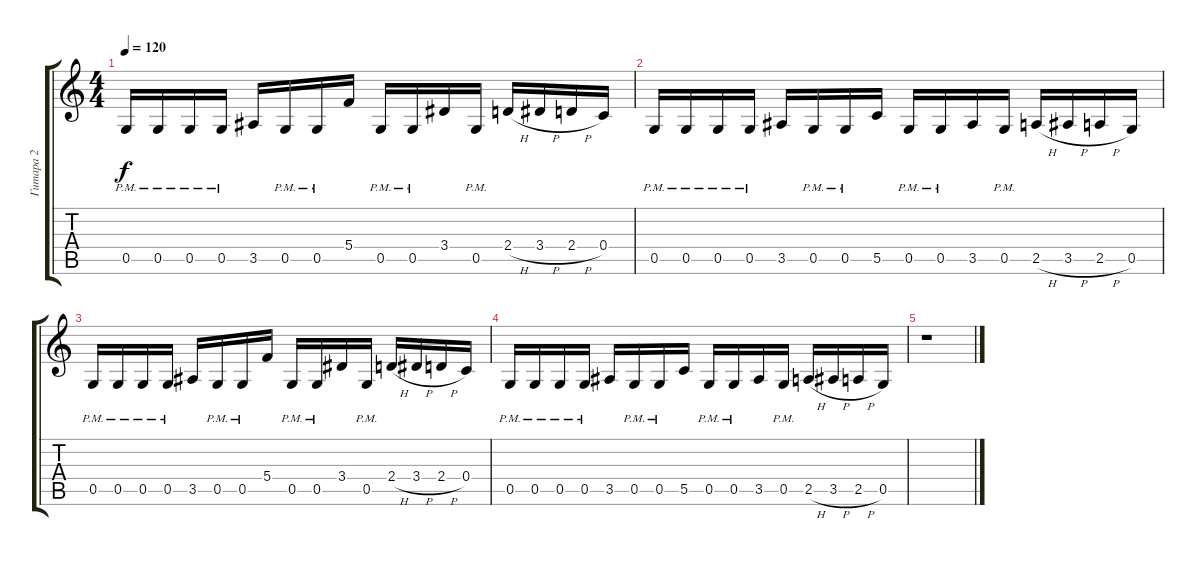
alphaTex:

\track ("Гитара 2" "Гитара 2") {instrument overdrivenguitar}
\staff {score tabs}
\tuning (D4 A3 F3 C3 G2 D2) {hide}
\ts (4 4)
\tempo 120
\clef g2
\ks c
0.5{pm}.16{dy f} 0.5{pm}.16 0.5{pm}.16 0.5{pm}.16 3.5.16 0.5{pm}.16 0.5{pm}.16 5.4.16 0.5{pm}.16 0.5{pm}.16 3.4.16 0.5{pm}.16 2.4{h}.16 3.4{h}.16 2.4{h}.16 0.4.16 |
0.5{pm}.16 0.5{pm}.16 0.5{pm}.16 0.5{pm}.16 3.5.16 0.5{pm}.16 0.5{pm}.16 5.5.16 0.5{pm}.16 0.5{pm}.16 3.5.16 0.5{pm}.16 2.5{h}.16 3.5{h}.16 2.5{h}.16 0.5.16 |
0.5{pm}.16 0.5{pm}.16 0.5{pm}.16 0.5{pm}.16 3.5.16 0.5{pm}.16 0.5{pm}.16 5.4.16 0.5{pm}.16 0.5{pm}.16 3.4.16 0.5{pm}.16 2.4{h}.16 3.4{h}.16 2.4{h}.16 0.4.16 |
0.5{pm}.16 0.5{pm}.16 0.5{pm}.16 0.5{pm}.16 3.5.16 0.5{pm}.16 0.5{pm}.16 5.5.16 0.5{pm}.16 0.5{pm}.16 3.5.16 0.5{pm}.16 2.5{h}.16 3.5{h}.16 2.5{h}.16 0.5.16 |
r.1
